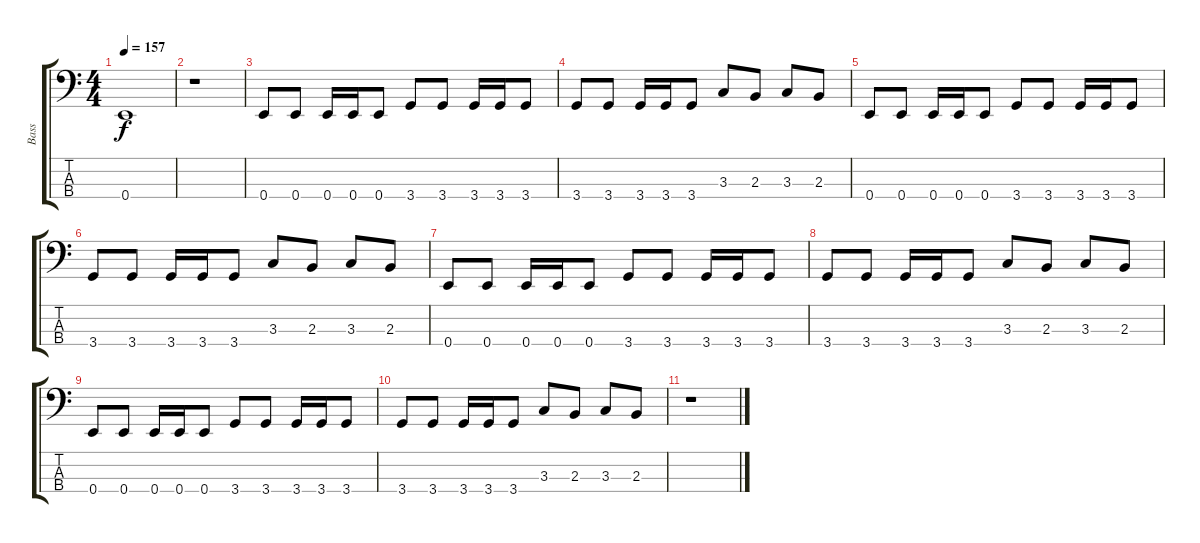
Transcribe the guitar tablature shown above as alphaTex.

\track ("Bass" "Bass") {instrument electricbasspick}
\staff {score tabs}
\tuning (G2 D2 A1 E1) {hide}
\ts (4 4)
\tempo 157
\clef f4
\ks c
0.4{t}.1{dy f} |
r.1 |
0.4.8 0.4.8 0.4.16 0.4.16 0.4.8 3.4.8 3.4.8 3.4.16 3.4.16 3.4.8 |
3.4.8 3.4.8 3.4.16 3.4.16 3.4.8 3.3.8 2.3.8 3.3.8 2.3.8 |
0.4.8 0.4.8 0.4.16 0.4.16 0.4.8 3.4.8 3.4.8 3.4.16 3.4.16 3.4.8 |
3.4.8 3.4.8 3.4.16 3.4.16 3.4.8 3.3.8 2.3.8 3.3.8 2.3.8 |
0.4.8 0.4.8 0.4.16 0.4.16 0.4.8 3.4.8 3.4.8 3.4.16 3.4.16 3.4.8 |
3.4.8 3.4.8 3.4.16 3.4.16 3.4.8 3.3.8 2.3.8 3.3.8 2.3.8 |
0.4.8 0.4.8 0.4.16 0.4.16 0.4.8 3.4.8 3.4.8 3.4.16 3.4.16 3.4.8 |
3.4.8 3.4.8 3.4.16 3.4.16 3.4.8 3.3.8 2.3.8 3.3.8 2.3.8 |
r.1
